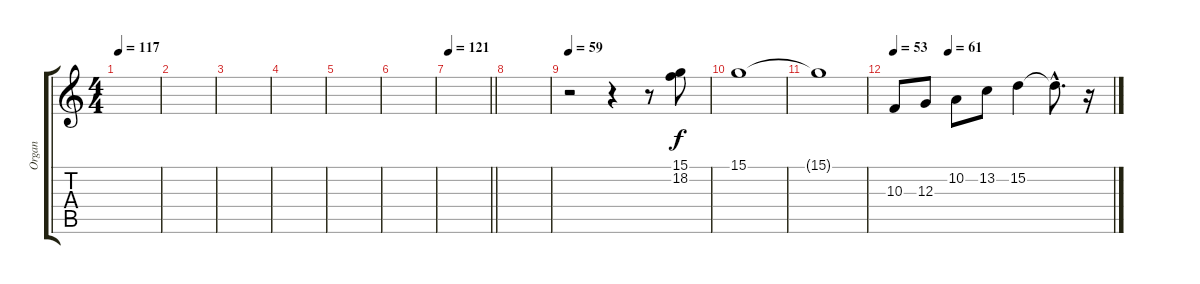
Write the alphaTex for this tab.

\track ("Organ" "Organ") {instrument drawbarorgan}
\staff {score tabs}
\tuning (E4 B3 G3 D3 A2 E2) {hide}
\ts (4 4)
\tempo 117
\clef g2
\ks c
|
|
|
|
|
|
\tempo 121
\barLineRight lightlight
|
|
\tempo 59
r.2{volume 13} r.4 r.8 (15.1 18.2).8 |
15.1.1 |
15.1{t}.1{volume 8} |
\tempo 60
\tempo (61 0.25)
\tempo 53
10.3.8{volume 12} 12.3.8 10.2.8 13.2.8 15.2.4 15.2{hac t}.8{d} r.16
